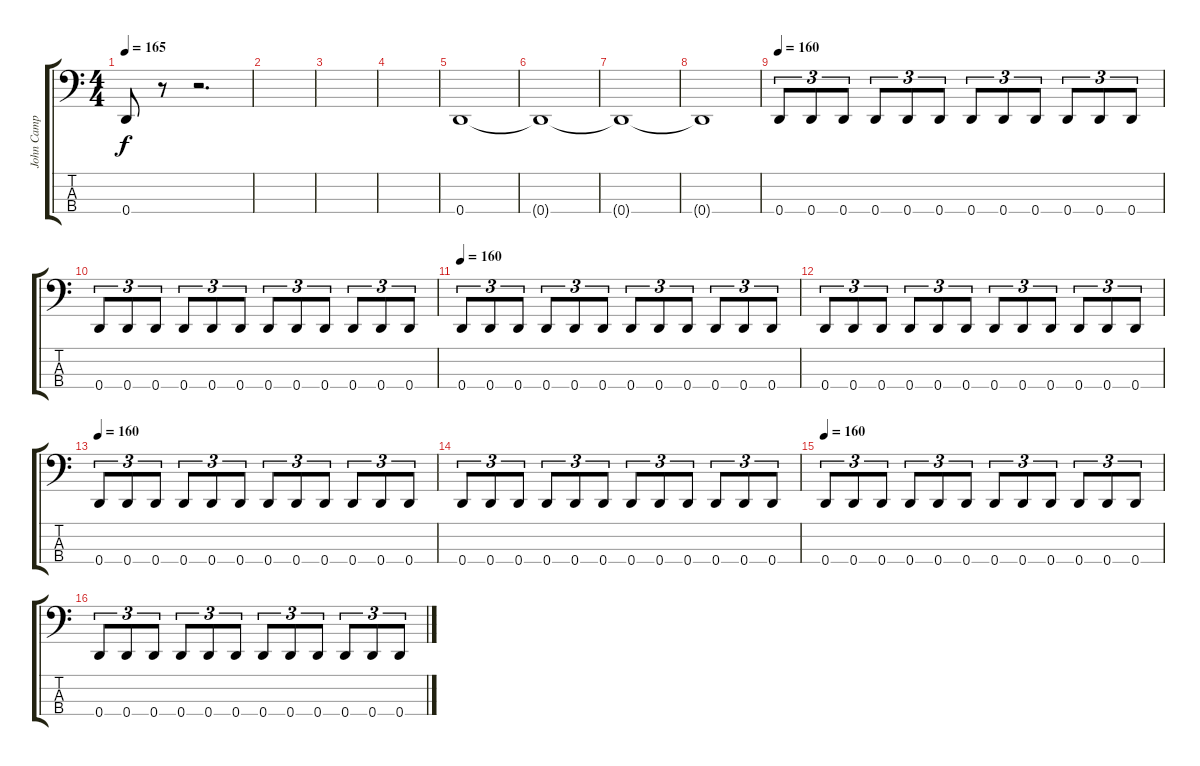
\track ("John Camp bell" "John Camp ") {instrument electricbasspick}
\staff {score tabs}
\tuning (G2 D2 A1 D1) {hide}
\ts (4 4)
\tempo 165
\clef f4
\ks c
0.4.8{dy f} r.8 r.2{d} |
|
|
|
0.4.1 |
0.4{t}.1 |
0.4{t}.1 |
0.4{t}.1 |
\tempo 160
0.4.8{tu (3 2)} 0.4.8{tu (3 2)} 0.4.8{tu (3 2)} 0.4.8{tu (3 2)} 0.4.8{tu (3 2)} 0.4.8{tu (3 2)} 0.4.8{tu (3 2)} 0.4.8{tu (3 2)} 0.4.8{tu (3 2)} 0.4.8{tu (3 2)} 0.4.8{tu (3 2)} 0.4.8{tu (3 2)} |
0.4.8{tu (3 2)} 0.4.8{tu (3 2)} 0.4.8{tu (3 2)} 0.4.8{tu (3 2)} 0.4.8{tu (3 2)} 0.4.8{tu (3 2)} 0.4.8{tu (3 2)} 0.4.8{tu (3 2)} 0.4.8{tu (3 2)} 0.4.8{tu (3 2)} 0.4.8{tu (3 2)} 0.4.8{tu (3 2)} |
\tempo 160
0.4.8{tu (3 2)} 0.4.8{tu (3 2)} 0.4.8{tu (3 2)} 0.4.8{tu (3 2)} 0.4.8{tu (3 2)} 0.4.8{tu (3 2)} 0.4.8{tu (3 2)} 0.4.8{tu (3 2)} 0.4.8{tu (3 2)} 0.4.8{tu (3 2)} 0.4.8{tu (3 2)} 0.4.8{tu (3 2)} |
0.4.8{tu (3 2)} 0.4.8{tu (3 2)} 0.4.8{tu (3 2)} 0.4.8{tu (3 2)} 0.4.8{tu (3 2)} 0.4.8{tu (3 2)} 0.4.8{tu (3 2)} 0.4.8{tu (3 2)} 0.4.8{tu (3 2)} 0.4.8{tu (3 2)} 0.4.8{tu (3 2)} 0.4.8{tu (3 2)} |
\tempo 160
0.4.8{tu (3 2)} 0.4.8{tu (3 2)} 0.4.8{tu (3 2)} 0.4.8{tu (3 2)} 0.4.8{tu (3 2)} 0.4.8{tu (3 2)} 0.4.8{tu (3 2)} 0.4.8{tu (3 2)} 0.4.8{tu (3 2)} 0.4.8{tu (3 2)} 0.4.8{tu (3 2)} 0.4.8{tu (3 2)} |
0.4.8{tu (3 2)} 0.4.8{tu (3 2)} 0.4.8{tu (3 2)} 0.4.8{tu (3 2)} 0.4.8{tu (3 2)} 0.4.8{tu (3 2)} 0.4.8{tu (3 2)} 0.4.8{tu (3 2)} 0.4.8{tu (3 2)} 0.4.8{tu (3 2)} 0.4.8{tu (3 2)} 0.4.8{tu (3 2)} |
\tempo 160
0.4.8{tu (3 2)} 0.4.8{tu (3 2)} 0.4.8{tu (3 2)} 0.4.8{tu (3 2)} 0.4.8{tu (3 2)} 0.4.8{tu (3 2)} 0.4.8{tu (3 2)} 0.4.8{tu (3 2)} 0.4.8{tu (3 2)} 0.4.8{tu (3 2)} 0.4.8{tu (3 2)} 0.4.8{tu (3 2)} |
0.4.8{tu (3 2)} 0.4.8{tu (3 2)} 0.4.8{tu (3 2)} 0.4.8{tu (3 2)} 0.4.8{tu (3 2)} 0.4.8{tu (3 2)} 0.4.8{tu (3 2)} 0.4.8{tu (3 2)} 0.4.8{tu (3 2)} 0.4.8{tu (3 2)} 0.4.8{tu (3 2)} 0.4.8{tu (3 2)}
